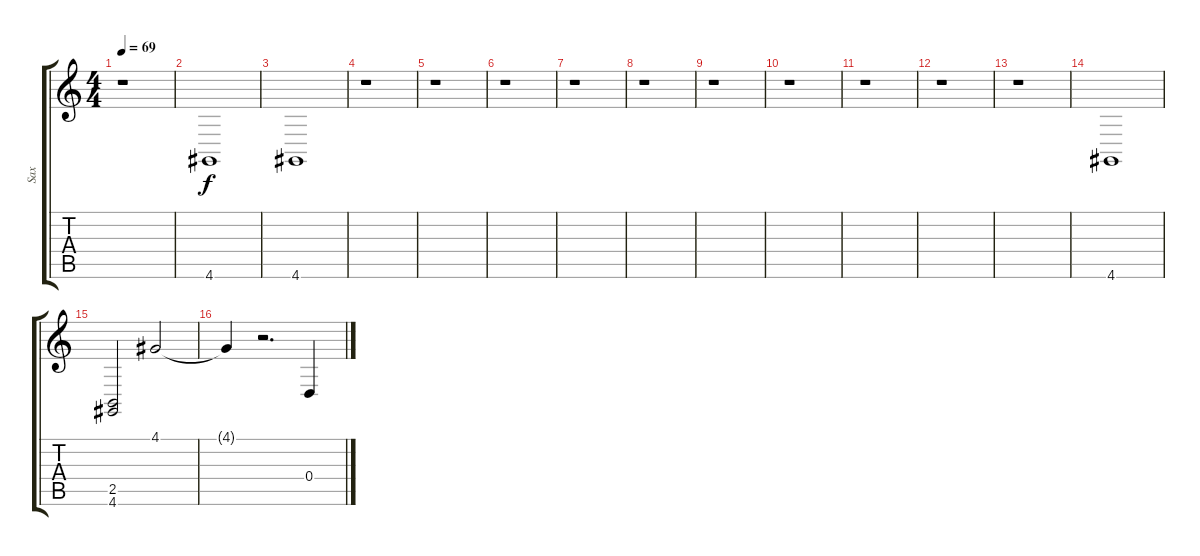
\track ("Sax" "Sax") {instrument altosax}
\staff {score tabs}
\tuning (E4 B3 G3 D3 A2 E2) {hide}
\ts (4 4)
\tempo 69
\clef g2
\ks c
r.1{dy f instrument altosax} |
4.6.1 |
4.6.1 |
r.1 |
r.1 |
r.1 |
r.1 |
r.1 |
r.1 |
r.1 |
r.1 |
r.1 |
r.1 |
4.6.1 |
(2.5 4.6).2 4.1.2 |
4.1{t}.4 r.2{d} 0.4.4
